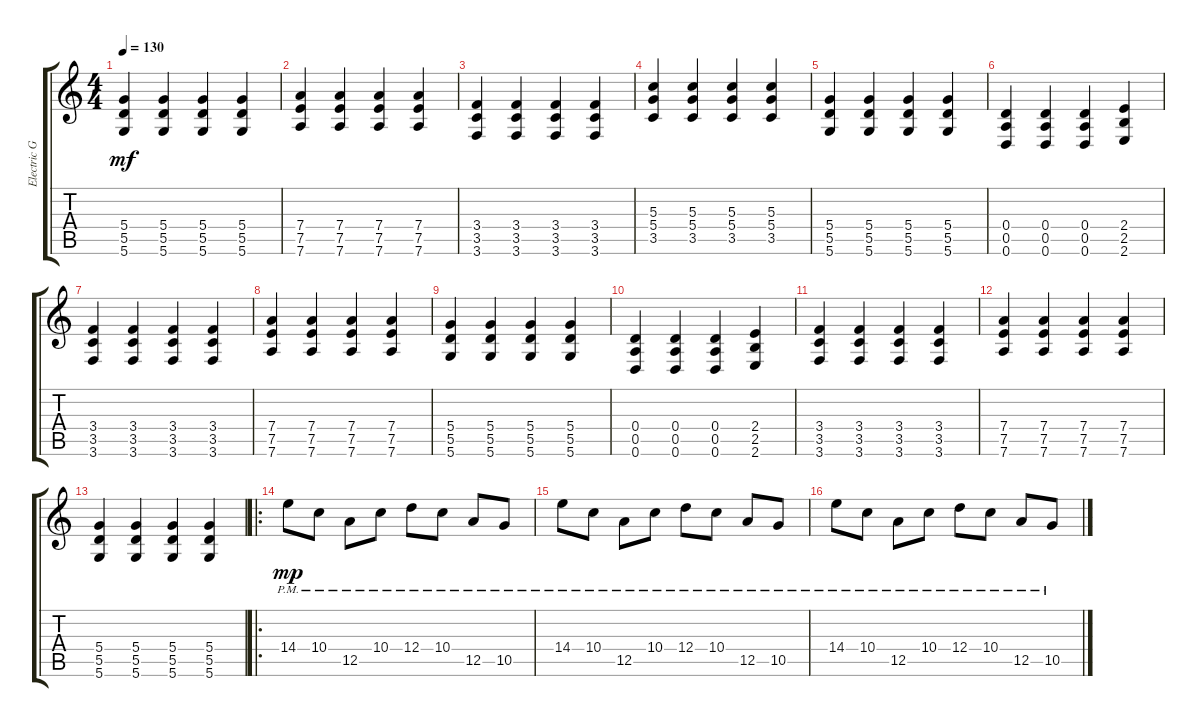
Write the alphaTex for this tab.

\track ("Electric Guitar 1" "Electric G") {instrument distortionguitar}
\staff {score tabs}
\tuning (E4 B3 G3 D3 A2 D2) {hide}
\ts (4 4)
\tempo 130
\clef g2
\ks c
(5.4 5.5 5.6).4{dy mf} (5.4 5.5 5.6).4 (5.4 5.5 5.6).4 (5.4 5.5 5.6).4 |
(7.4 7.5 7.6).4 (7.4 7.5 7.6).4 (7.4 7.5 7.6).4 (7.4 7.5 7.6).4 |
(3.4 3.5 3.6).4 (3.4 3.5 3.6).4 (3.4 3.5 3.6).4 (3.4 3.5 3.6).4 |
(5.3 5.4 3.5).4 (5.3 5.4 3.5).4 (5.3 5.4 3.5).4 (5.3 5.4 3.5).4 |
(5.4 5.5 5.6).4 (5.4 5.5 5.6).4 (5.4 5.5 5.6).4 (5.4 5.5 5.6).4 |
(0.4 0.5 0.6).4 (0.4 0.5 0.6).4 (0.4 0.5 0.6).4 (2.4 2.5 2.6).4 |
(3.4 3.5 3.6).4 (3.4 3.5 3.6).4 (3.4 3.5 3.6).4 (3.4 3.5 3.6).4 |
(7.4 7.5 7.6).4 (7.4 7.5 7.6).4 (7.4 7.5 7.6).4 (7.4 7.5 7.6).4 |
(5.4 5.5 5.6).4 (5.4 5.5 5.6).4 (5.4 5.5 5.6).4 (5.4 5.5 5.6).4 |
(0.4 0.5 0.6).4 (0.4 0.5 0.6).4 (0.4 0.5 0.6).4 (2.4 2.5 2.6).4 |
(3.4 3.5 3.6).4 (3.4 3.5 3.6).4 (3.4 3.5 3.6).4 (3.4 3.5 3.6).4 |
(7.4 7.5 7.6).4 (7.4 7.5 7.6).4 (7.4 7.5 7.6).4 (7.4 7.5 7.6).4 |
(5.4 5.5 5.6).4 (5.4 5.5 5.6).4 (5.4 5.5 5.6).4 (5.4 5.5 5.6).4 |
\ro
14.4{pm}.8{dy mp} 10.4{pm}.8 12.5{pm}.8 10.4{pm}.8 12.4{pm}.8 10.4{pm}.8 12.5{pm}.8 10.5{pm}.8 |
14.4{pm}.8 10.4{pm}.8 12.5{pm}.8 10.4{pm}.8 12.4{pm}.8 10.4{pm}.8 12.5{pm}.8 10.5{pm}.8 |
14.4{pm}.8 10.4{pm}.8 12.5{pm}.8 10.4{pm}.8 12.4{pm}.8 10.4{pm}.8 12.5{pm}.8 10.5{pm}.8
